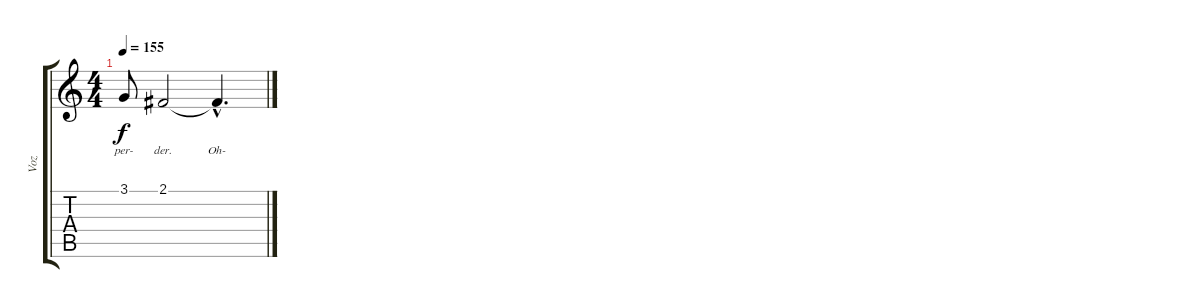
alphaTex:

\track ("Voz" "Voz") {instrument flute}
\staff {score tabs}
\tuning (E4 B3 G3 D3 A2 E2) {hide}
\ts (4 4)
\tempo 155
\clef g2
\ks c
3.1{t}.8{lyrics (0 "per-") lyrics (1 "") lyrics (2 "") lyrics (3 "") lyrics (4 "") dy f} 2.1.2{lyrics (0 "der.") lyrics (1 "") lyrics (2 "") lyrics (3 "") lyrics (4 "")} 2.1{hac t}.4{d lyrics (0 "Oh-") lyrics (1 "") lyrics (2 "") lyrics (3 "") lyrics (4 "")}
